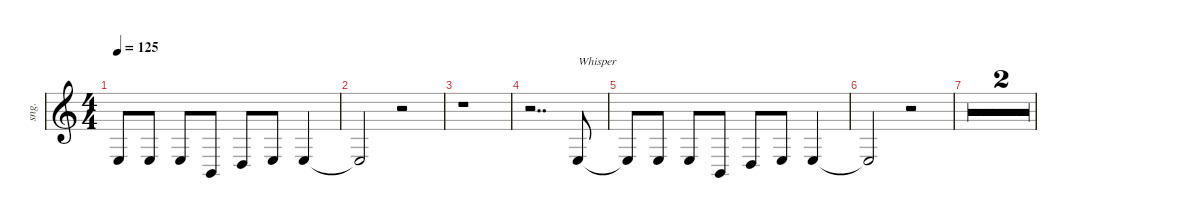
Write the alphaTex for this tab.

\defaultSystemsLayout 4
\hideDynamics
\bracketExtendMode nobrackets
\track ("V. Harmony 1" "sng.") {defaultSystemsLayout 4 multiBarRest instrument voiceoohs}
\staff {score}
\tuning (E4 B3 G3 D3 A2 E2)
\ts (4 4)
\tempo 125
\clef g2
\ks c
2.4{t}.8{dy mf} 2.4.8 2.4.8 2.5.8 5.5.8 2.4.8 2.4.4 |
2.4{t}.2 r.2 |
r.1 |
r.2{dd} 2.4.8{txt "Whisper"} |
2.4{t}.8 2.4.8 2.4.8 2.5.8 5.5.8 2.4.8 2.4.4 |
2.4{t}.2 r.2 |
r.1 |
r.1
